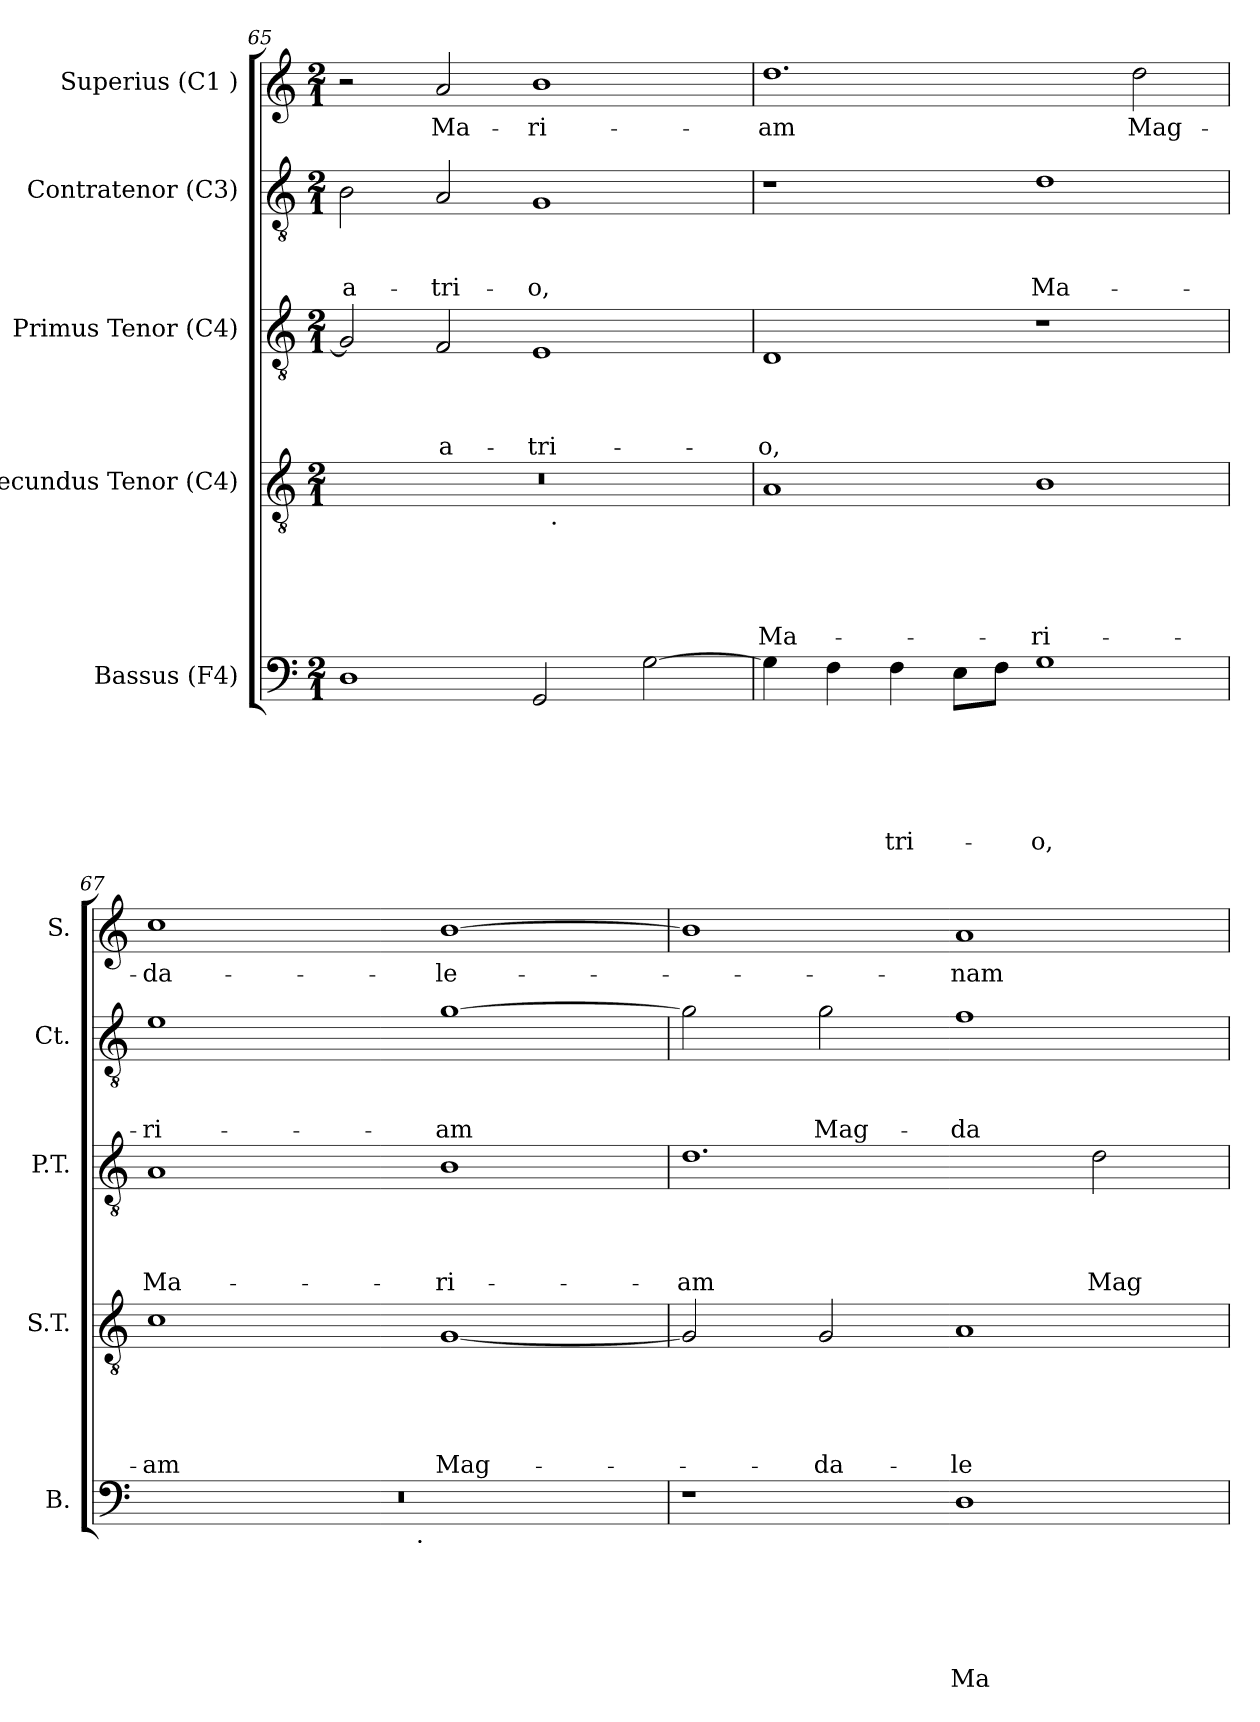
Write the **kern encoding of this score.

**kern	**text	**text	**text	**text	**text	**text	**kern	**text	**text	**text	**text	**text	**kern	**text	**text	**text	**text	**kern	**text	**text	**text	**kern	**text
*part5	*part5	*part5	*part5	*part5	*part5	*part5	*part4	*part4	*part4	*part4	*part4	*part4	*part3	*part3	*part3	*part3	*part3	*part2	*part2	*part2	*part2	*part1	*part1
*staff5	*staff5	*staff5	*staff5	*staff5	*staff5	*staff5	*staff4	*staff4	*staff4	*staff4	*staff4	*staff4	*staff3	*staff3	*staff3	*staff3	*staff3	*staff2	*staff2	*staff2	*staff2	*staff1	*staff1
*I"Bassus (F4)	*	*	*	*	*	*	*I"Secundus Tenor (C4)	*	*	*	*	*	*I"Primus Tenor (C4)	*	*	*	*	*I"Contratenor (C3)	*	*	*	*I"Superius (C1 )	*
*I'B.	*	*	*	*	*	*	*I'S.T.	*	*	*	*	*	*I'P.T.	*	*	*	*	*I'Ct.	*	*	*	*I'S.	*
!!LO:LB:g=z
*clefF4	*	*	*	*	*	*	*clefGv2	*	*	*	*	*	*clefGv2	*	*	*	*	*clefGv2	*	*	*	*clefG2	*
*k[]	*	*	*	*	*	*	*k[]	*	*	*	*	*	*k[]	*	*	*	*	*k[]	*	*	*	*k[]	*
*C:	*	*	*	*	*	*	*C:	*	*	*	*	*	*C:	*	*	*	*	*C:	*	*	*	*C:	*
*M2/1	*	*	*	*	*	*	*M2/1	*	*	*	*	*	*M2/1	*	*	*	*	*M2/1	*	*	*	*M2/1	*
=65	=65	=65	=65	=65	=65	=65	=65	=65	=65	=65	=65	=65	=65	=65	=65	=65	=65	=65	=65	=65	=65	=65	=65
!	!	!	!	!	!	!	!	!	!	!	!	!	!	!	!	!	!	!	!	!	!LO:LY:b	!	!
*	*	*	*	*	*	*	*^	*	*	*	*	*	*	*	*	*	*	*	*	*	*	*	*
1D	.	.	.	.	.	.	0r	1ryy	.	.	.	.	.	2G/]	.	.	.	.	2B\	.	.	a-	2r	.
!	!	!	!	!	!	!	!	!	!	!	!	!	!	!	!	!	!	!LO:LY:b	!	!	!	!LO:LY:b	!	!LO:LY:b
.	.	.	.	.	.	.	.	.	.	.	.	.	.	2F/	.	.	.	a-	2A/	.	.	-tri-	2a/	Ma-
!	!	!	!	!	!	!	!	!	!	!	!	!	!	!	!	!	!	!LO:LY:b	!	!	!	!LO:LY:b	!	!LO:LY:b
2GG/	.	.	.	.	.	.	.	32ryy	.	.	.	.	.	1E	.	.	.	-tri-	1G	.	.	-o,	1b	-ri-
!	!	!	!	!	!	!	!	!LO:TX:b:t=.	!	!	!	!	!	!	!	!	!	!	!	!	!	!	!	!
.	.	.	.	.	.	.	.	2ryy	.	.	.	.	.	.	.	.	.	.	.	.	.	.	.	.
[>2G\	.	.	.	.	.	.	.	.	.	.	.	.	.	.	.	.	.	.	.	.	.	.	.	.
.	.	.	.	.	.	.	.	4...ryy	.	.	.	.	.	.	.	.	.	.	.	.	.	.	.	.
=66	=66	=66	=66	=66	=66	=66	=66	=66	=66	=66	=66	=66	=66	=66	=66	=66	=66	=66	=66	=66	=66	=66	=66	=66
!	!	!	!	!	!	!	!	!	!	!	!	!	!LO:LY:b	!	!	!	!	!LO:LY:b	!	!	!	!	!	!LO:LY:b
*	*	*	*	*	*	*	*v	*v	*	*	*	*	*	*	*	*	*	*	*	*	*	*	*	*
4G\]	.	.	.	.	.	.	1A	.	.	.	.	Ma-	1D	.	.	.	-o,	1r	.	.	.	1.dd	-am
4F\	.	.	.	.	.	.	.	.	.	.	.	.	.	.	.	.	.	.	.	.	.	.	.
!	!	!	!	!	!	!LO:LY:b	!	!	!	!	!	!	!	!	!	!	!	!	!	!	!	!	!
4F\	.	.	.	.	.	-tri-	.	.	.	.	.	.	.	.	.	.	.	.	.	.	.	.	.
8E\L	.	.	.	.	.	.	.	.	.	.	.	.	.	.	.	.	.	.	.	.	.	.	.
8F\J	.	.	.	.	.	.	.	.	.	.	.	.	.	.	.	.	.	.	.	.	.	.	.
!	!	!	!	!	!	!LO:LY:b	!	!	!	!	!	!LO:LY:b	!	!	!	!	!	!	!	!	!LO:LY:b	!	!
1G	.	.	.	.	.	-o,	1B	.	.	.	.	-ri-	1r	.	.	.	.	1d	.	.	Ma-	.	.
!	!	!	!	!	!	!	!	!	!	!	!	!	!	!	!	!	!	!	!	!	!	!	!LO:LY:b
.	.	.	.	.	.	.	.	.	.	.	.	.	.	.	.	.	.	.	.	.	.	2dd\	Mag-
=67	=67	=67	=67	=67	=67	=67	=67	=67	=67	=67	=67	=67	=67	=67	=67	=67	=67	=67	=67	=67	=67	=67	=67
!	!	!	!	!	!	!	!	!	!	!	!	!LO:LY:b	!	!	!	!	!LO:LY:b	!	!	!	!LO:LY:b	!	!LO:LY:b
*^	*	*	*	*	*	*	*	*	*	*	*	*	*	*	*	*	*	*	*	*	*	*	*
0r	2ryy	.	.	.	.	.	.	1c	.	.	.	.	-am	1A	.	.	.	Ma-	1e	.	.	-ri-	1cc	-da-
.	4...ryy	.	.	.	.	.	.	.	.	.	.	.	.	.	.	.	.	.	.	.	.	.	.	.
!	!LO:TX:b:t=.	!	!	!	!	!	!	!	!	!	!	!	!	!	!	!	!	!	!	!	!	!	!	!
.	1ryy	.	.	.	.	.	.	.	.	.	.	.	.	.	.	.	.	.	.	.	.	.	.	.
!	!	!	!	!	!	!	!	!	!	!	!	!	!LO:LY:b	!	!	!	!	!LO:LY:b	!	!	!	!LO:LY:b	!	!LO:LY:b
.	.	.	.	.	.	.	.	[<1G	.	.	.	.	Mag-	1B	.	.	.	-ri-	[>1g	.	.	-am	[>1b	-le-
.	32ryy	.	.	.	.	.	.	.	.	.	.	.	.	.	.	.	.	.	.	.	.	.	.	.
=68	=68	=68	=68	=68	=68	=68	=68	=68	=68	=68	=68	=68	=68	=68	=68	=68	=68	=68	=68	=68	=68	=68	=68	=68
!	!	!	!	!	!	!	!	!	!	!	!	!	!	!	!	!	!	!LO:LY:b	!	!	!	!	!	!
*v	*v	*	*	*	*	*	*	*	*	*	*	*	*	*	*	*	*	*	*	*	*	*	*	*
1r	.	.	.	.	.	.	2G/]	.	.	.	.	.	1.d	.	.	.	-am	2g\]	.	.	.	1b]	.
!	!	!	!	!	!	!	!	!	!	!	!	!LO:LY:b	!	!	!	!	!	!	!	!	!LO:LY:b	!	!
.	.	.	.	.	.	.	2G/	.	.	.	.	-da-	.	.	.	.	.	2g\	.	.	Mag-	.	.
!	!	!	!	!	!	!LO:LY:b	!	!	!	!	!	!LO:LY:b	!	!	!	!	!	!	!	!	!LO:LY:b:rj	!	!LO:LY:b
1D	.	.	.	.	.	Ma-	1A	.	.	.	.	-le-	.	.	.	.	.	1f	.	.	-da-	1a	-nam
!	!	!	!	!	!	!	!	!	!	!	!	!	!	!	!	!	!LO:LY:b	!	!	!	!	!	!
.	.	.	.	.	.	.	.	.	.	.	.	.	2d\	.	.	.	Mag-	.	.	.	.	.	.
=	=	=	=	=	=	=	=	=	=	=	=	=	=	=	=	=	=	=	=	=	=	=	=
*-	*-	*-	*-	*-	*-	*-	*-	*-	*-	*-	*-	*-	*-	*-	*-	*-	*-	*-	*-	*-	*-	*-	*-
